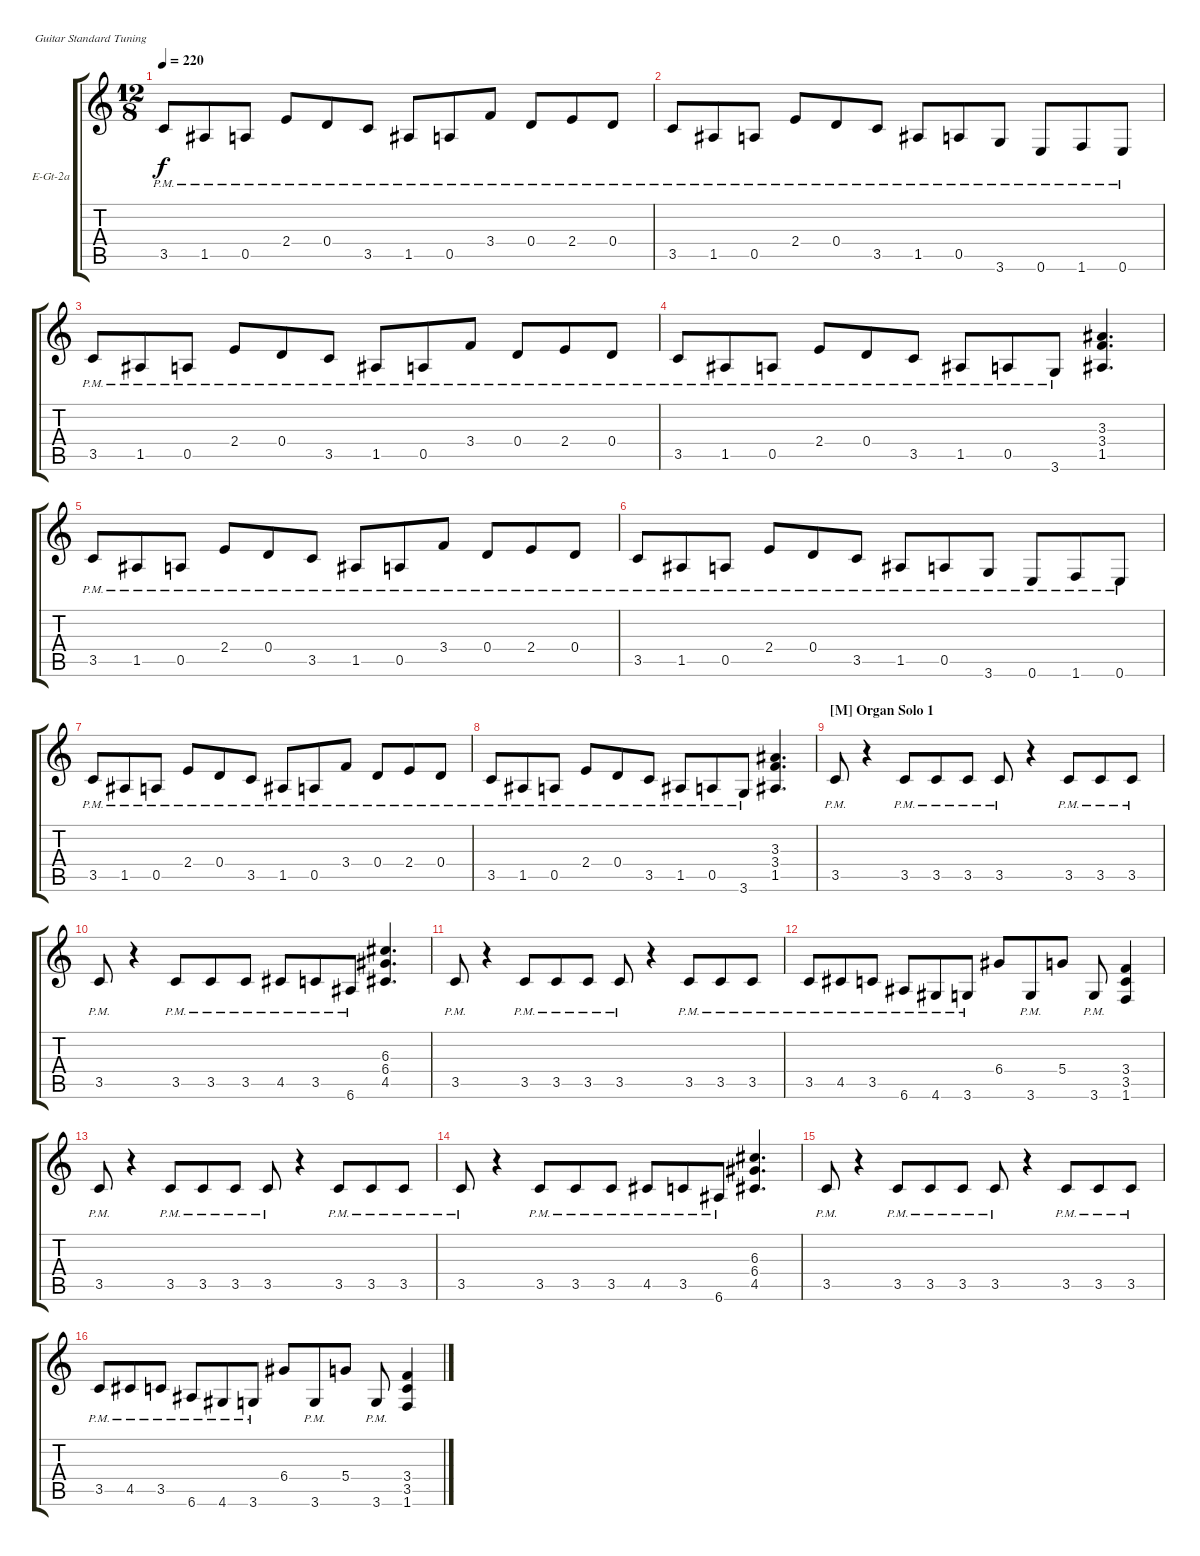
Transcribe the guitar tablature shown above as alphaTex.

\defaultSystemsLayout 4
\bracketExtendMode groupsimilarinstruments
\firstSystemTrackNameOrientation horizontal
\otherSystemsTrackNameOrientation horizontal
\track ("Electric Guitar 2a" "E-Gt-2a") {instrument distortionguitar}
\staff {score tabs}
\tuning (E4 B3 G3 D3 A2 E2)
\ts (12 8)
\tempo 220
\clef g2
\ks c
3.5{pm}.8{dy f} 1.5{pm}.8 0.5{pm}.8 2.4{pm}.8 0.4{pm}.8 3.5{pm}.8 1.5{pm}.8 0.5{pm}.8 3.4{pm}.8 0.4{pm}.8 2.4{pm}.8 0.4{pm}.8 |
3.5{pm}.8 1.5{pm}.8 0.5{pm}.8 2.4{pm}.8 0.4{pm}.8 3.5{pm}.8 1.5{pm}.8 0.5{pm}.8 3.6{pm}.8 0.6{pm}.8 1.6{pm}.8 0.6{pm}.8 |
3.5{pm}.8 1.5{pm}.8 0.5{pm}.8 2.4{pm}.8 0.4{pm}.8 3.5{pm}.8 1.5{pm}.8 0.5{pm}.8 3.4{pm}.8 0.4{pm}.8 2.4{pm}.8 0.4{pm}.8 |
3.5{pm}.8 1.5{pm}.8 0.5{pm}.8 2.4{pm}.8 0.4{pm}.8 3.5{pm}.8 1.5{pm}.8 0.5{pm}.8 3.6{pm}.8 (1.5 3.4 3.3).4{d} |
3.5{pm}.8 1.5{pm}.8 0.5{pm}.8 2.4{pm}.8 0.4{pm}.8 3.5{pm}.8 1.5{pm}.8 0.5{pm}.8 3.4{pm}.8 0.4{pm}.8 2.4{pm}.8 0.4{pm}.8 |
3.5{pm}.8 1.5{pm}.8 0.5{pm}.8 2.4{pm}.8 0.4{pm}.8 3.5{pm}.8 1.5{pm}.8 0.5{pm}.8 3.6{pm}.8 0.6{pm}.8 1.6{pm}.8 0.6{pm}.8 |
3.5{pm}.8 1.5{pm}.8 0.5{pm}.8 2.4{pm}.8 0.4{pm}.8 3.5{pm}.8 1.5{pm}.8 0.5{pm}.8 3.4{pm}.8 0.4{pm}.8 2.4{pm}.8 0.4{pm}.8 |
3.5{pm}.8 1.5{pm}.8 0.5{pm}.8 2.4{pm}.8 0.4{pm}.8 3.5{pm}.8 1.5{pm}.8 0.5{pm}.8 3.6{pm}.8 (1.5 3.4 3.3).4{d} |
\section ("M" "Organ Solo 1")
3.5{pm}.8 r.4 3.5{pm}.8 3.5{pm}.8 3.5{pm}.8 3.5{pm}.8 r.4 3.5{pm}.8 3.5{pm}.8 3.5{pm}.8 |
3.5{pm}.8 r.4 3.5{pm}.8 3.5{pm}.8 3.5{pm}.8 4.5{pm}.8 3.5{pm}.8 6.6{pm}.8 (4.5 6.4 6.3).4{d} |
3.5{pm}.8 r.4 3.5{pm}.8 3.5{pm}.8 3.5{pm}.8 3.5{pm}.8 r.4 3.5{pm}.8 3.5{pm}.8 3.5{pm}.8 |
3.5{pm}.8 4.5{pm}.8 3.5{pm}.8 6.6{pm}.8 4.6{pm}.8 3.6{pm}.8 6.4.8 3.6{pm}.8 5.4.8 3.6{pm}.8 (1.6 3.5 3.4).4 |
3.5{pm}.8 r.4 3.5{pm}.8 3.5{pm}.8 3.5{pm}.8 3.5{pm}.8 r.4 3.5{pm}.8 3.5{pm}.8 3.5{pm}.8 |
3.5{pm}.8 r.4 3.5{pm}.8 3.5{pm}.8 3.5{pm}.8 4.5{pm}.8 3.5{pm}.8 6.6{pm}.8 (4.5 6.4 6.3).4{d} |
3.5{pm}.8 r.4 3.5{pm}.8 3.5{pm}.8 3.5{pm}.8 3.5{pm}.8 r.4 3.5{pm}.8 3.5{pm}.8 3.5{pm}.8 |
3.5{pm}.8 4.5{pm}.8 3.5{pm}.8 6.6{pm}.8 4.6{pm}.8 3.6{pm}.8 6.4.8 3.6{pm}.8 5.4.8 3.6{pm}.8 (1.6 3.5 3.4).4
